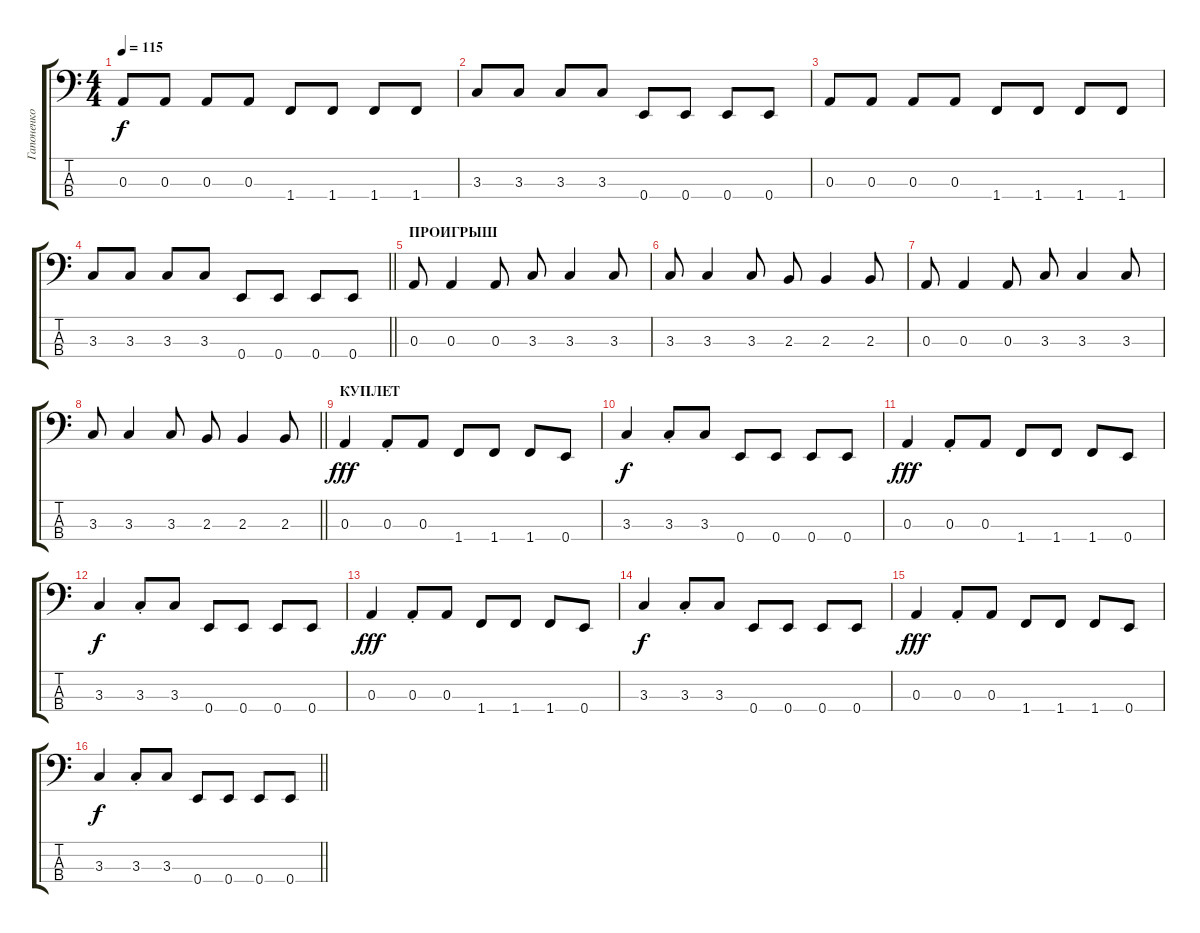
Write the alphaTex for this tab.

\track ("Гапоненко Андрей" "Гапоненко ") {instrument electricbassfinger}
\staff {score tabs}
\tuning (G2 D2 A1 E1) {hide}
\ts (4 4)
\tempo 115
\clef f4
\ks c
0.3.8{dy f} 0.3.8 0.3.8 0.3.8 1.4.8 1.4.8 1.4.8 1.4.8 |
3.3.8 3.3.8 3.3.8 3.3.8 0.4.8 0.4.8 0.4.8 0.4.8 |
0.3.8 0.3.8 0.3.8 0.3.8 1.4.8 1.4.8 1.4.8 1.4.8 |
\barLineRight lightlight
3.3.8 3.3.8 3.3.8 3.3.8 0.4.8 0.4.8 0.4.8 0.4.8 |
\section ("" "ПРОИГРЫШ")
0.3.8 0.3.4 0.3.8 3.3.8 3.3.4 3.3.8 |
3.3.8 3.3.4 3.3.8 2.3.8 2.3.4 2.3.8 |
0.3.8 0.3.4 0.3.8 3.3.8 3.3.4 3.3.8 |
\barLineRight lightlight
3.3.8 3.3.4 3.3.8 2.3.8 2.3.4 2.3.8 |
\section ("" "КУПЛЕТ")
0.3.4{dy fff} 0.3{st}.8 0.3.8 1.4.8 1.4.8 1.4.8 0.4.8 |
3.3.4{dy f} 3.3{st}.8 3.3.8 0.4.8 0.4.8 0.4.8 0.4.8 |
0.3.4{dy fff} 0.3{st}.8 0.3.8 1.4.8 1.4.8 1.4.8 0.4.8 |
3.3.4{dy f} 3.3{st}.8 3.3.8 0.4.8 0.4.8 0.4.8 0.4.8 |
0.3.4{dy fff} 0.3{st}.8 0.3.8 1.4.8 1.4.8 1.4.8 0.4.8 |
3.3.4{dy f} 3.3{st}.8 3.3.8 0.4.8 0.4.8 0.4.8 0.4.8 |
0.3.4{dy fff} 0.3{st}.8 0.3.8 1.4.8 1.4.8 1.4.8 0.4.8 |
\barLineRight lightlight
3.3.4{dy f} 3.3{st}.8 3.3.8 0.4.8 0.4.8 0.4.8 0.4.8
